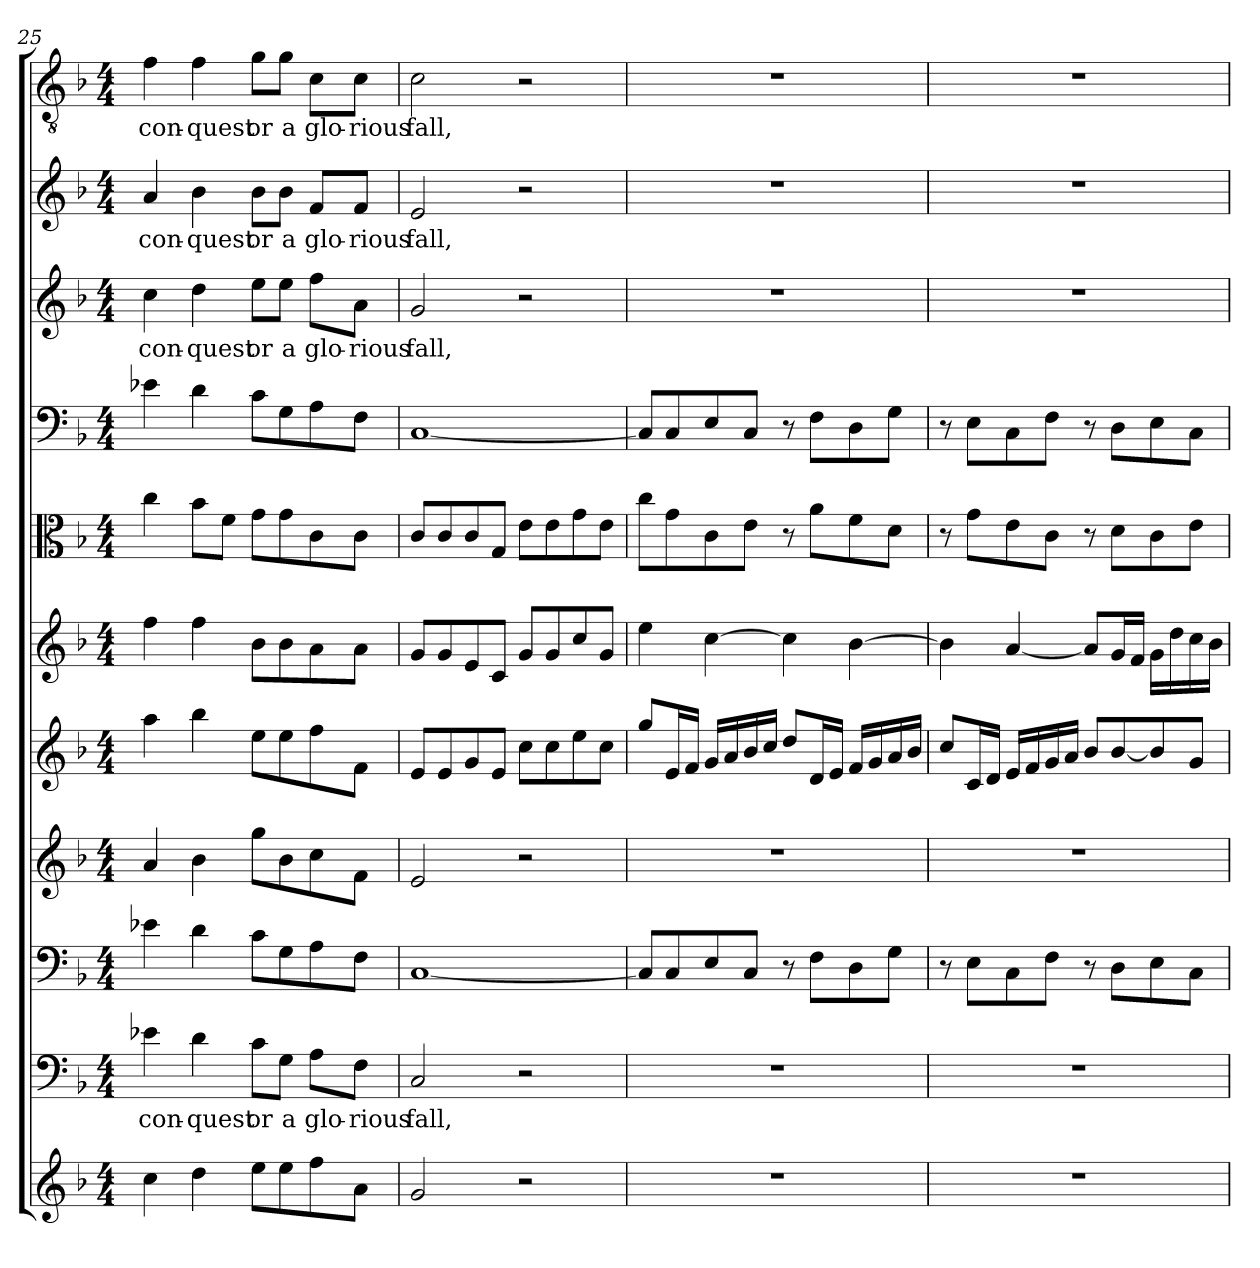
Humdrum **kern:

**kern	**kern	**text	**kern	**kern	**kern	**kern	**kern	**kern	**kern	**text	**kern	**text	**kern	**text
*part11	*part10	*part10	*part9	*part8	*part7	*part6	*part5	*part4	*part3	*part3	*part2	*part2	*part1	*part1
*staff11	*staff10	*staff10	*staff9	*staff8	*staff7	*staff6	*staff5	*staff4	*staff3	*staff3	*staff2	*staff2	*staff1	*staff1
*clefG2	*clefF4	*	*clefF4	*clefG2	*clefG2	*clefG2	*clefC3	*clefF4	*clefG2	*	*clefG2	*	*clefGv2	*
*k[b-]	*k[b-]	*	*k[b-]	*k[b-]	*k[b-]	*k[b-]	*k[b-]	*k[b-]	*k[b-]	*	*k[b-]	*	*k[b-]	*
*F:	*F:	*	*F:	*F:	*F:	*F:	*F:	*F:	*F:	*	*F:	*	*F:	*
*M4/4	*M4/4	*	*M4/4	*M4/4	*M4/4	*M4/4	*M4/4	*M4/4	*M4/4	*	*M4/4	*	*M4/4	*
=25	=25	=25	=25	=25	=25	=25	=25	=25	=25	=25	=25	=25	=25	=25
4cc\	4e-X\	con-	4e-X\	4a/	4aa\	4ff\	4cc\	4e-X\	4cc\	con-	4a/	con-	4f\	con-
4dd\	4d\	-quest	4d\	4b-\	4bb-\	4ff\	8b-\L	4d\	4dd\	-quest	4b-\	-quest	4f\	-quest
.	.	.	.	.	.	.	8f\J	.	.	.	.	.	.	.
8ee\L	8c\L	or	8c\L	8gg\L	8ee\L	8b-\L	8g\L	8c\L	8ee\L	or	8b-\L	or	8g\L	or
8ee\	8G\J	a	8G\	8b-\	8ee\	8b-\	8g\	8G\	8ee\J	a	8b-\J	a	8g\J	a
8ff\	8A\L	glo-	8A\	8cc\	8ff\	8a\	8c\	8A\	8ff\L	glo-	8f/L	glo-	8c\L	glo-
8a\J	8F\J	-rious	8F\J	8f\J	8f\J	8a\J	8c\J	8F\J	8a\J	-rious	8f/J	-rious	8c\J	-rious
=26	=26	=26	=26	=26	=26	=26	=26	=26	=26	=26	=26	=26	=26	=26
2g/	2C/	fall,	[1C/	2e/	8e/L	8g/L	8c/L	[1C/	2g/	fall,	2e/	fall,	2c\	fall,
.	.	.	.	.	8e/	8g/	8c/	.	.	.	.	.	.	.
.	.	.	.	.	8g/	8e/	8c/	.	.	.	.	.	.	.
.	.	.	.	.	8e/J	8c/J	8G/J	.	.	.	.	.	.	.
2r	2r	.	.	2r	8cc\L	8g/L	8e\L	.	2r	.	2r	.	2r	.
.	.	.	.	.	8cc\	8g/	8e\	.	.	.	.	.	.	.
.	.	.	.	.	8ee\	8cc/	8g\	.	.	.	.	.	.	.
.	.	.	.	.	8cc\J	8g/J	8e\J	.	.	.	.	.	.	.
=27	=27	=27	=27	=27	=27	=27	=27	=27	=27	=27	=27	=27	=27	=27
1r	1r	.	8C/L]	1r	8gg/L	4ee\	8cc\L	8C/L]	1r	.	1r	.	1r	.
.	.	.	8C/	.	16e/L	.	8g\	8C/	.	.	.	.	.	.
.	.	.	.	.	16f/JJ	.	.	.	.	.	.	.	.	.
.	.	.	8E/	.	16g/LL	[4cc\	8c\	8E/	.	.	.	.	.	.
.	.	.	.	.	16a/	.	.	.	.	.	.	.	.	.
.	.	.	8C/J	.	16b-/	.	8e\J	8C/J	.	.	.	.	.	.
.	.	.	.	.	16cc/JJ	.	.	.	.	.	.	.	.	.
.	.	.	8r	.	8dd/L	4cc\]	8r	8r	.	.	.	.	.	.
.	.	.	8F\L	.	16d/L	.	8a\L	8F\L	.	.	.	.	.	.
.	.	.	.	.	16e/JJ	.	.	.	.	.	.	.	.	.
.	.	.	8D\	.	16f/LL	[4b-\	8f\	8D\	.	.	.	.	.	.
.	.	.	.	.	16g/	.	.	.	.	.	.	.	.	.
.	.	.	8G\J	.	16a/	.	8d\J	8G\J	.	.	.	.	.	.
.	.	.	.	.	16b-/JJ	.	.	.	.	.	.	.	.	.
=28	=28	=28	=28	=28	=28	=28	=28	=28	=28	=28	=28	=28	=28	=28
1r	1r	.	8r	1r	8cc/L	4b-\]	8r	8r	1r	.	1r	.	1r	.
.	.	.	8E\L	.	16c/L	.	8g\L	8E\L	.	.	.	.	.	.
.	.	.	.	.	16d/JJ	.	.	.	.	.	.	.	.	.
.	.	.	8C\	.	16e/LL	[4a/	8e\	8C\	.	.	.	.	.	.
.	.	.	.	.	16f/	.	.	.	.	.	.	.	.	.
.	.	.	8F\J	.	16g/	.	8c\J	8F\J	.	.	.	.	.	.
.	.	.	.	.	16a/JJ	.	.	.	.	.	.	.	.	.
.	.	.	8r	.	8b-/L	8a/L]	8r	8r	.	.	.	.	.	.
.	.	.	8D\L	.	[8b-/	16g/L	8d\L	8D\L	.	.	.	.	.	.
.	.	.	.	.	.	16f/JJ	.	.	.	.	.	.	.	.
.	.	.	8E\	.	8b-/]	16g\LL	8c\	8E\	.	.	.	.	.	.
.	.	.	.	.	.	16dd\	.	.	.	.	.	.	.	.
.	.	.	8C\J	.	8g/J	16cc\	8e\J	8C\J	.	.	.	.	.	.
.	.	.	.	.	.	16b-\JJ	.	.	.	.	.	.	.	.
=	=	=	=	=	=	=	=	=	=	=	=	=	=	=
*-	*-	*-	*-	*-	*-	*-	*-	*-	*-	*-	*-	*-	*-	*-
